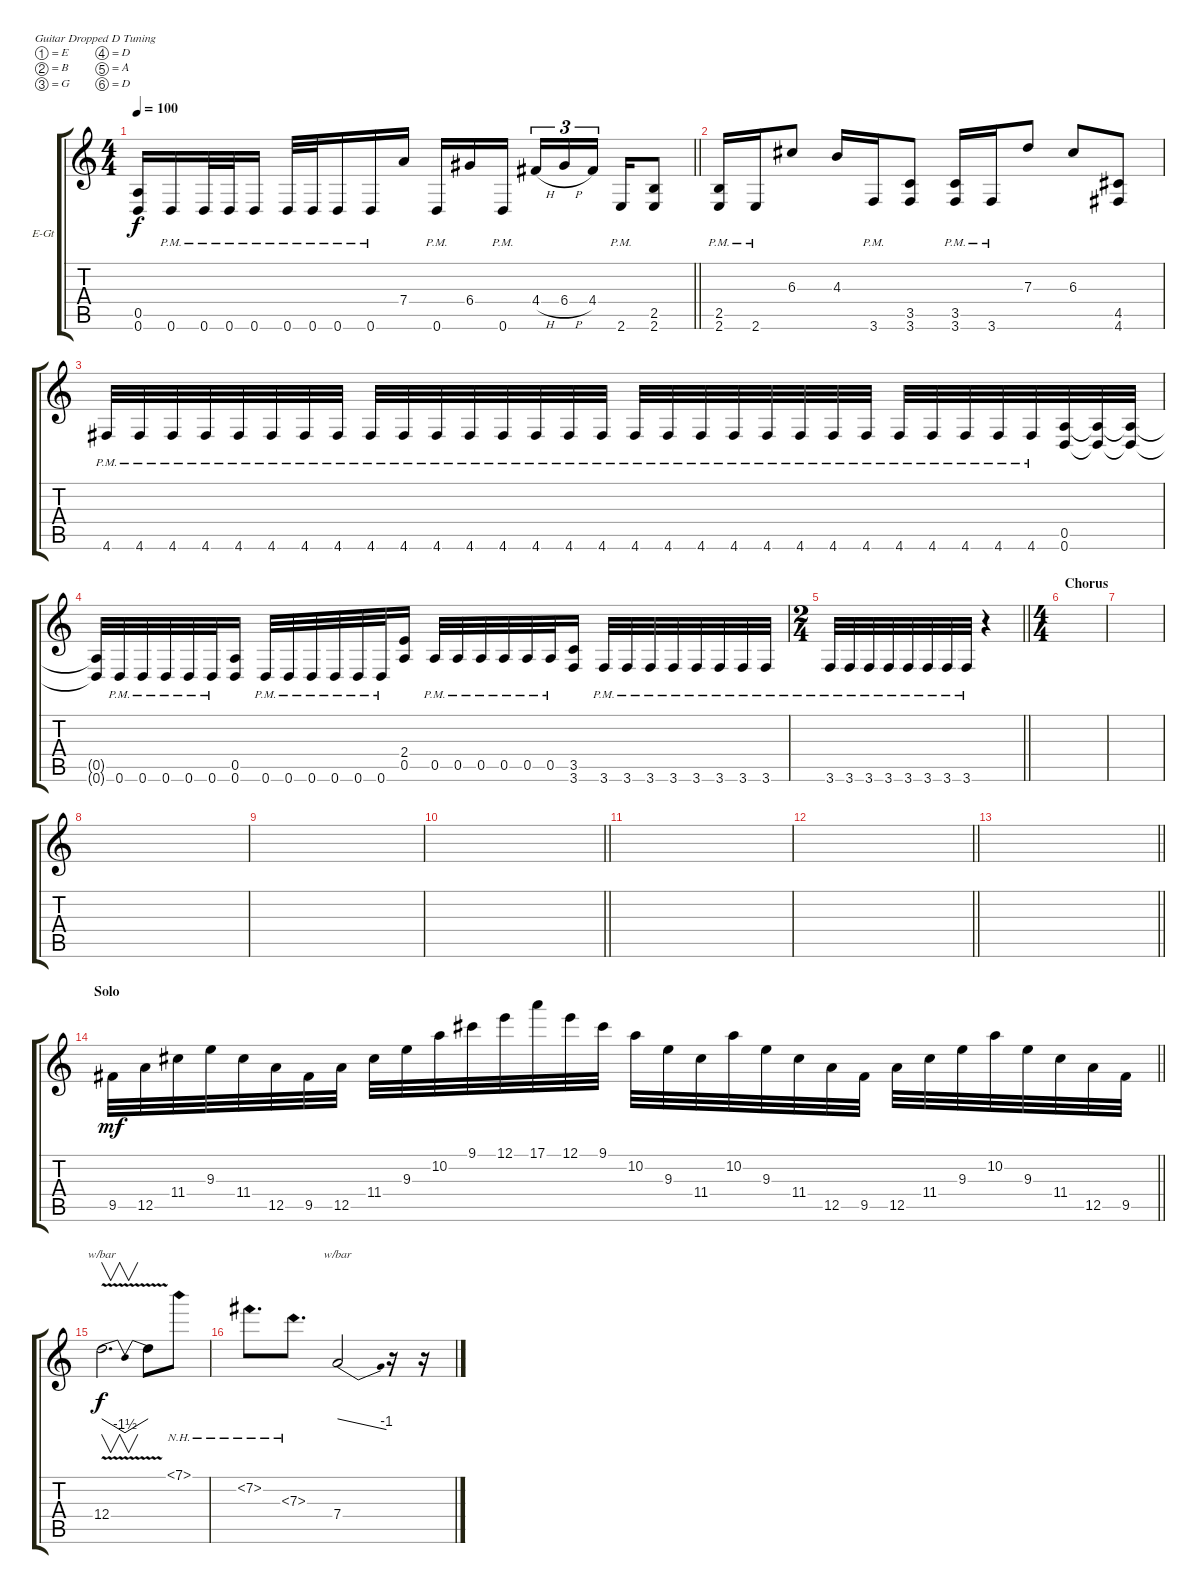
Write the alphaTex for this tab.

\bracketExtendMode groupsimilarinstruments
\firstSystemTrackNameOrientation horizontal
\otherSystemsTrackNameOrientation horizontal
\track ("Track 3" "E-Gt") {instrument distortionguitar}
\staff {score tabs}
\tuning (E4 B3 G3 D3 A2 D2)
\ts (4 4)
\tempo 100
\clef g2
\barLineRight lightlight
\ks c
(0.5{t} 0.6{t}).16{dy f} 0.6{pm}.16 0.6{pm}.32 0.6{pm}.32 0.6{pm}.16 0.6{pm}.32 0.6{pm}.32 0.6{pm}.16 0.6{pm}.16 7.4.16 0.6{pm}.16 6.4.16 0.6{pm}.16 4.4{h}.16{tu (3 2)} 6.4{h}.16{tu (3 2)} 4.4.16{tu (3 2)} 2.6{pm}.16 (2.5 2.6).8 |
(2.5 2.6{pm}).16 2.6{pm}.16 6.3.8 4.3.16 3.6{pm}.16 (3.5 3.6).8 (3.5 3.6{pm}).16 3.6{pm}.16 7.3.8 6.3.8 (4.6 4.5).8 |
4.6{pm}.32 4.6{pm}.32 4.6{pm}.32 4.6{pm}.32 4.6{pm}.32 4.6{pm}.32 4.6{pm}.32 4.6{pm}.32 4.6{pm}.32 4.6{pm}.32 4.6{pm}.32 4.6{pm}.32 4.6{pm}.32 4.6{pm}.32 4.6{pm}.32 4.6{pm}.32 4.6{pm}.32 4.6{pm}.32 4.6{pm}.32 4.6{pm}.32 4.6{pm}.32 4.6{pm}.32 4.6{pm}.32 4.6{pm}.32 4.6{pm}.32 4.6{pm}.32 4.6{pm}.32 4.6{pm}.32 4.6{pm}.32 (0.6 0.5).32 (0.6{t} 0.5{t}).32 (0.6{t} 0.5{t}).32 |
(0.6{t} 0.5{t}).32 0.6{pm}.32 0.6{pm}.32 0.6{pm}.32 0.6{pm}.32 0.6{pm}.32 (0.5 0.6).16 0.6{pm}.32 0.6{pm}.32 0.6{pm}.32 0.6{pm}.32 0.6{pm}.32 0.6{pm}.32 (2.4 0.5).16 0.5{pm}.32 0.5{pm}.32 0.5{pm}.32 0.5{pm}.32 0.5{pm}.32 0.5{pm}.32 (3.5 3.6).16 3.6{pm}.32 3.6{pm}.32 3.6{pm}.32 3.6{pm}.32 3.6{pm}.32 3.6{pm}.32 3.6{pm}.32 3.6{pm}.32 |
\ts (2 4)
\barLineRight lightlight
3.6{pm}.32 3.6{pm}.32 3.6{pm}.32 3.6{pm}.32 3.6{pm}.32 3.6{pm}.32 3.6{pm}.32 3.6{pm}.32 r.4 |
\ts (4 4)
\section ("" "Chorus")
|
|
|
|
\barLineRight lightlight
|
|
\barLineRight lightlight
|
\barLineRight lightlight
|
\section ("" "Solo ")
\barLineRight lightlight
9.5.32{dy mf} 12.5.32 11.4.32 9.3.32 11.4.32 12.5.32 9.5.32 12.5.32 11.4.32 9.3.32 10.2.32 9.1.32 12.1.32 17.1.32 12.1.32 9.1.32 10.2.32 9.3.32 11.4.32 10.2.32 9.3.32 11.4.32 12.5.32 9.5.32 12.5.32 11.4.32 9.3.32 10.2.32 9.3.32 11.4.32 12.5.32 9.5.32 |
12.4{v}.2{v d tbe (dip default 9 0 19.8 -6 30 0) dy f} 12.4{t}.8 7.1{nh}.8 |
7.2{nh}.8{d} 7.3{nh}.8{d} 7.4.2{tbe (dive default 0 0 42.6 -4)} r.16 r.16
